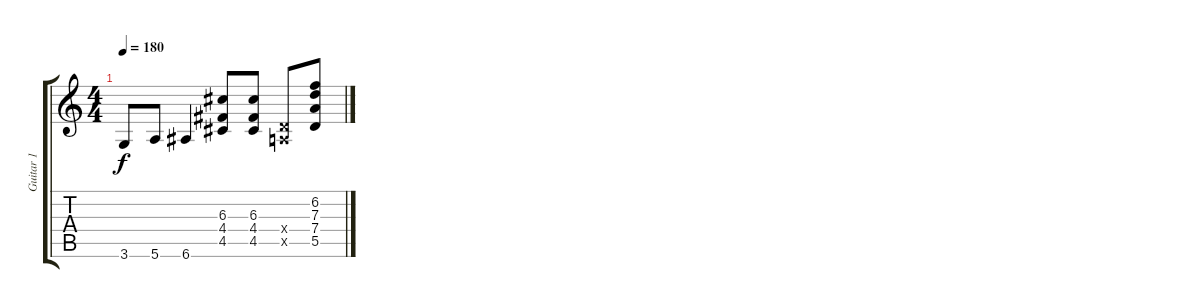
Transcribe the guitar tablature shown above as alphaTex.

\track ("Guitar 1" "Guitar 1") {instrument distortionguitar}
\staff {score tabs}
\tuning (E4 B3 G3 D3 A2 E2) {hide}
\ts (4 4)
\tempo 180
\clef g2
\ks c
3.6{t}.8{dy f} 5.6.8 6.6.4 (6.3 4.4 4.5).8 (6.3 4.4 4.5).8 (0.4{x} 0.5{x}).8 (6.2 7.3 7.4 5.5).8
